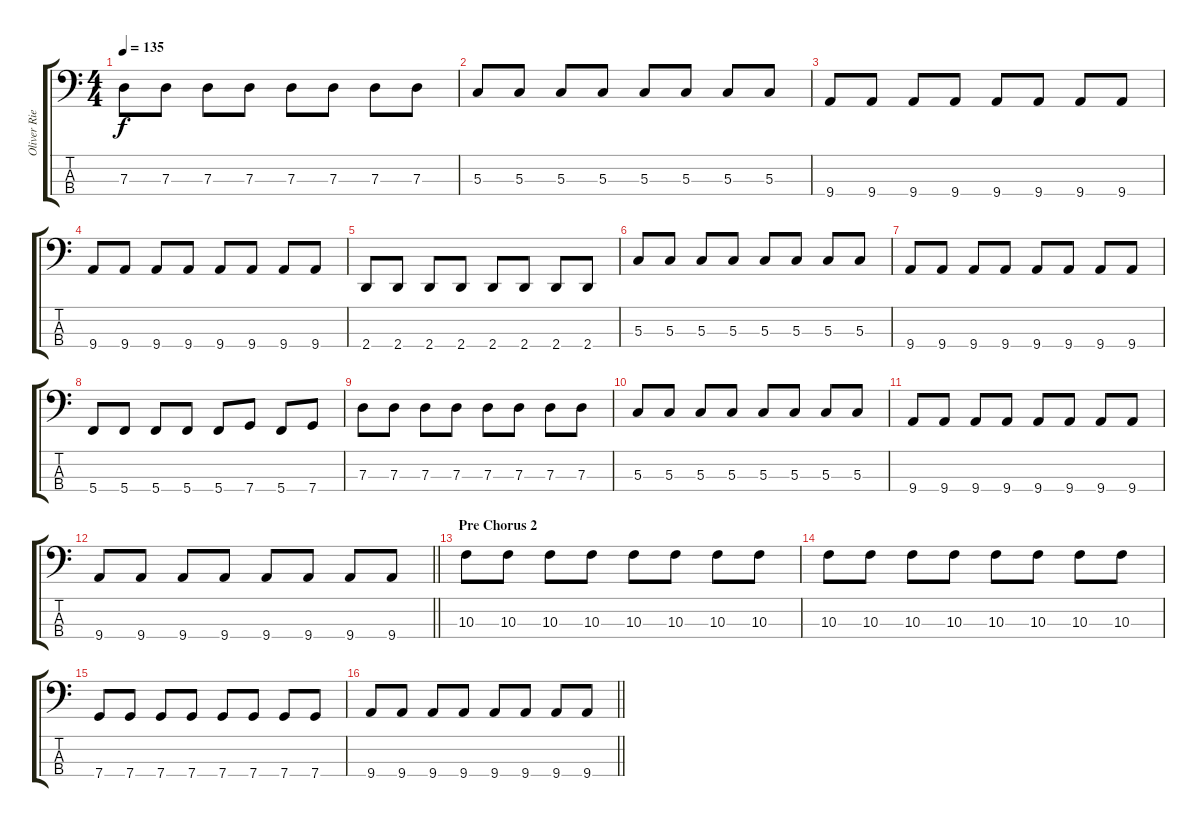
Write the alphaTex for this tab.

\track ("Oliver Riedel" "Oliver Rie") {instrument electricbassfinger}
\staff {score tabs}
\tuning (F2 C2 G1 C1) {hide}
\ts (4 4)
\tempo 135
\clef f4
\ks c
7.3.8{dy f} 7.3.8 7.3.8 7.3.8 7.3.8 7.3.8 7.3.8 7.3.8 |
5.3.8 5.3.8 5.3.8 5.3.8 5.3.8 5.3.8 5.3.8 5.3.8 |
9.4.8 9.4.8 9.4.8 9.4.8 9.4.8 9.4.8 9.4.8 9.4.8 |
9.4.8 9.4.8 9.4.8 9.4.8 9.4.8 9.4.8 9.4.8 9.4.8 |
2.4.8 2.4.8 2.4.8 2.4.8 2.4.8 2.4.8 2.4.8 2.4.8 |
5.3.8 5.3.8 5.3.8 5.3.8 5.3.8 5.3.8 5.3.8 5.3.8 |
9.4.8 9.4.8 9.4.8 9.4.8 9.4.8 9.4.8 9.4.8 9.4.8 |
5.4.8 5.4.8 5.4.8 5.4.8 5.4.8 7.4.8 5.4.8 7.4.8 |
7.3.8 7.3.8 7.3.8 7.3.8 7.3.8 7.3.8 7.3.8 7.3.8 |
5.3.8 5.3.8 5.3.8 5.3.8 5.3.8 5.3.8 5.3.8 5.3.8 |
9.4.8 9.4.8 9.4.8 9.4.8 9.4.8 9.4.8 9.4.8 9.4.8 |
\barLineRight lightlight
9.4.8 9.4.8 9.4.8 9.4.8 9.4.8 9.4.8 9.4.8 9.4.8 |
\section ("" "Pre Chorus 2")
10.3.8 10.3.8 10.3.8 10.3.8 10.3.8 10.3.8 10.3.8 10.3.8 |
10.3.8 10.3.8 10.3.8 10.3.8 10.3.8 10.3.8 10.3.8 10.3.8 |
7.4.8 7.4.8 7.4.8 7.4.8 7.4.8 7.4.8 7.4.8 7.4.8 |
\barLineRight lightlight
9.4.8 9.4.8 9.4.8 9.4.8 9.4.8 9.4.8 9.4.8 9.4.8
